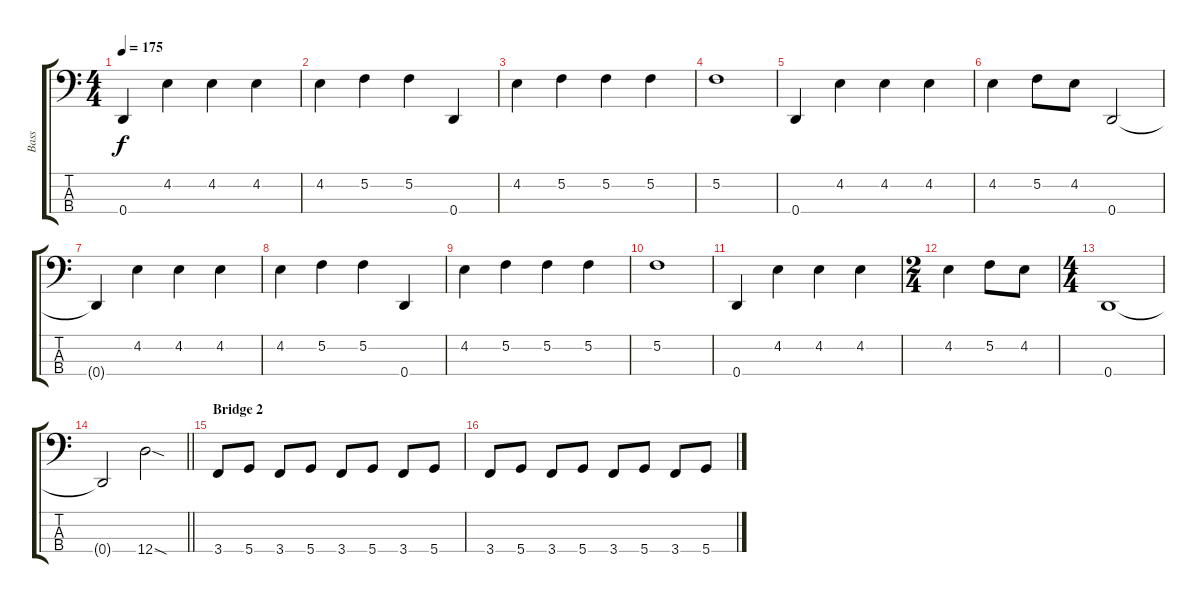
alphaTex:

\track ("Bass" "Bass") {instrument electricbasspick}
\staff {score tabs}
\tuning (F2 C2 G1 D1) {hide}
\ts (4 4)
\tempo 175
\clef f4
\ks c
0.4{t}.4{dy f} 4.2.4 4.2.4 4.2.4 |
4.2.4 5.2.4 5.2.4 0.4.4 |
4.2.4 5.2.4 5.2.4 5.2.4 |
5.2.1 |
0.4.4 4.2.4 4.2.4 4.2.4 |
4.2.4 5.2.8 4.2.8 0.4.2 |
0.4{t}.4 4.2.4 4.2.4 4.2.4 |
4.2.4 5.2.4 5.2.4 0.4.4 |
4.2.4 5.2.4 5.2.4 5.2.4 |
5.2.1 |
0.4.4 4.2.4 4.2.4 4.2.4 |
\ts (2 4)
4.2.4 5.2.8 4.2.8 |
\ts (4 4)
0.4.1 |
\barLineRight lightlight
0.4{t}.2 12.4{sod}.2 |
\section ("" "Bridge 2")
3.4.8 5.4.8 3.4.8 5.4.8 3.4.8 5.4.8 3.4.8 5.4.8 |
3.4.8 5.4.8 3.4.8 5.4.8 3.4.8 5.4.8 3.4.8 5.4.8
